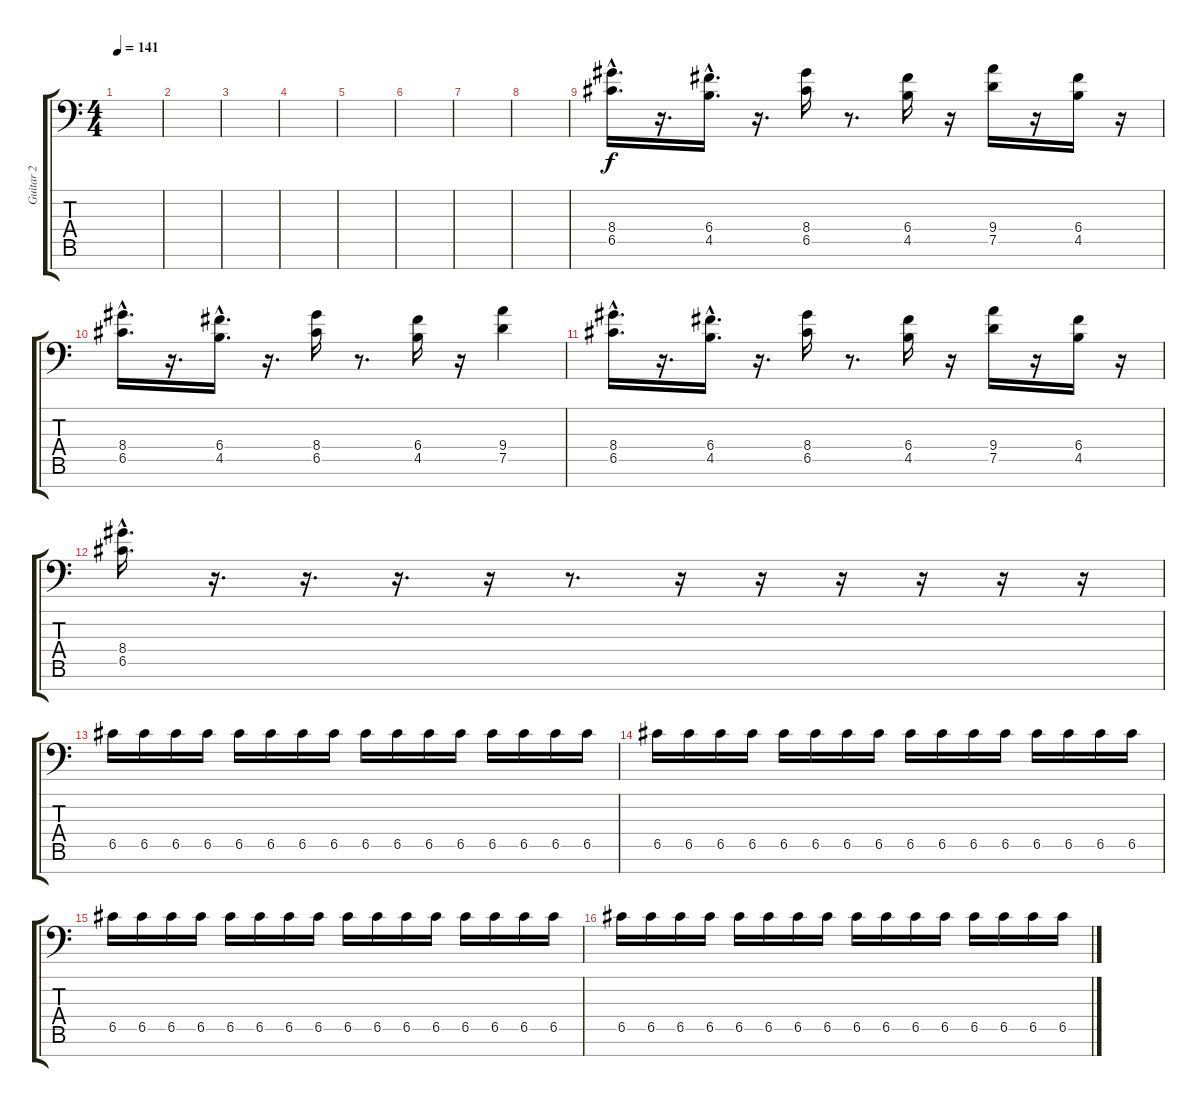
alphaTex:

\track ("Guitar 2" "Guitar 2") {instrument distortionguitar}
\staff {score tabs}
\tuning (D4 A3 F3 C3 G2 D2 A1) {hide}
\ts (4 4)
\tempo 141
\clef f4
\ks c
|
|
|
|
|
|
|
|
(8.4{hac} 6.5{hac}).16{d volume 13} r.16{d} (6.4{hac} 4.5{hac}).16{d} r.16{d} (8.4 6.5).16 r.8{d} (6.4 4.5).16 r.16 (9.4 7.5).16 r.16 (6.4 4.5).16 r.16 |
(8.4{hac} 6.5{hac}).16{d} r.16{d} (6.4{hac} 4.5{hac}).16{d} r.16{d} (8.4 6.5).16 r.8{d} (6.4 4.5).16 r.16 (9.4 7.5).4 |
(8.4{hac} 6.5{hac}).16{d} r.16{d} (6.4{hac} 4.5{hac}).16{d} r.16{d} (8.4 6.5).16 r.8{d} (6.4 4.5).16 r.16 (9.4 7.5).16 r.16 (6.4 4.5).16 r.16 |
(8.4{hac} 6.5{hac}).16{d} r.16{d} r.16{d} r.16{d} r.16 r.8{d} r.16 r.16 r.16 r.16 r.16 r.16 |
6.5.16 6.5.16 6.5.16 6.5.16 6.5.16 6.5.16 6.5.16 6.5.16 6.5.16 6.5.16 6.5.16 6.5.16 6.5.16 6.5.16 6.5.16 6.5.16 |
6.5.16 6.5.16 6.5.16 6.5.16 6.5.16 6.5.16 6.5.16 6.5.16 6.5.16 6.5.16 6.5.16 6.5.16 6.5.16 6.5.16 6.5.16 6.5.16 |
6.5.16 6.5.16 6.5.16 6.5.16 6.5.16 6.5.16 6.5.16 6.5.16 6.5.16 6.5.16 6.5.16 6.5.16 6.5.16 6.5.16 6.5.16 6.5.16 |
6.5.16 6.5.16 6.5.16 6.5.16 6.5.16 6.5.16 6.5.16 6.5.16 6.5.16 6.5.16 6.5.16 6.5.16 6.5.16 6.5.16 6.5.16 6.5.16
